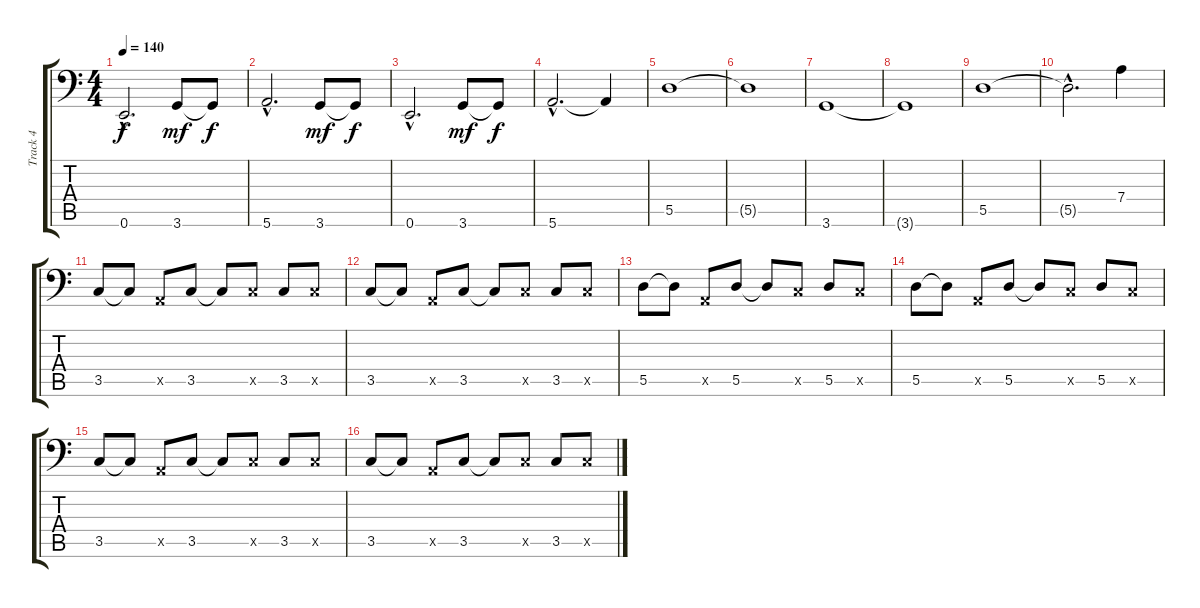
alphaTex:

\track ("Track 4" "Track 4") {instrument fretlessbass}
\staff {score tabs}
\tuning (E3 B2 G2 D2 A1 E1) {hide}
\ts (4 4)
\tempo 140
\clef f4
\ks c
0.6{hac}.2{d dy f} 3.6.8{dy mf} 3.6{t}.8{dy f} |
5.6{hac}.2{d} 3.6.8{dy mf} 3.6{t}.8{dy f} |
0.6{hac}.2{d} 3.6.8{dy mf} 3.6{t}.8{dy f} |
5.6{hac}.2{d} 5.6{t}.4 |
5.5.1 |
5.5{t}.1 |
3.6.1 |
3.6{t}.1 |
5.5.1 |
5.5{hac t}.2{d} 7.4.4 |
3.5.8 3.5{t}.8 0.5{x}.8 3.5.8 3.5{t}.8 3.5{x}.8 3.5.8 3.5{x}.8 |
3.5.8 3.5{t}.8 0.5{x}.8 3.5.8 3.5{t}.8 3.5{x}.8 3.5.8 3.5{x}.8 |
5.5.8 5.5{t}.8 0.5{x}.8 5.5.8 5.5{t}.8 3.5{x}.8 5.5.8 3.5{x}.8 |
5.5.8 5.5{t}.8 0.5{x}.8 5.5.8 5.5{t}.8 3.5{x}.8 5.5.8 3.5{x}.8 |
3.5.8 3.5{t}.8 0.5{x}.8 3.5.8 3.5{t}.8 3.5{x}.8 3.5.8 3.5{x}.8 |
3.5.8 3.5{t}.8 0.5{x}.8 3.5.8 3.5{t}.8 3.5{x}.8 3.5.8 3.5{x}.8
